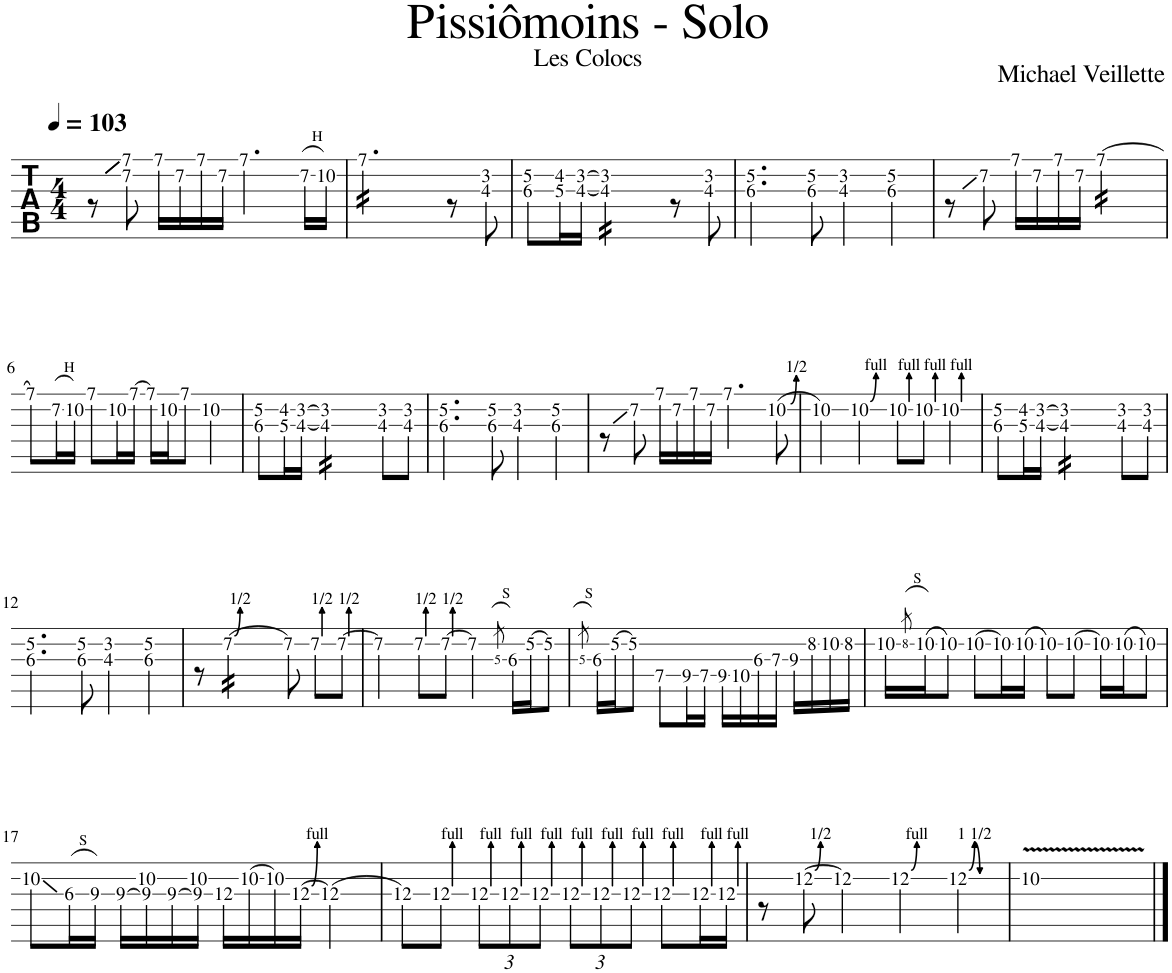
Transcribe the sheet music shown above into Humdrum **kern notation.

**kern
*part1
*staff1
*I"Acoustic Guitar
*I'Guit.
*stria6
*
*k[f#c#g#]
*M4/4
*MM103
=1
8r
8f#\ 8b\
16b\LL
16f#\
16b\
16f#\JJ
4.b\
!LO:TX:a:t=H
(>16f#\LL
16a\JJ)
=2
2.b\
8r
8B\ 8d\
=3
8c#\ 8e\L
16B#\ 16e-\L
[16B\ [16d\JJ
2B\] 2d\]
8r
8B\ 8d\
=4
4.c#\ 4.e\
8c#\ 8e\
4B\ 4d\
4c#\ 4e\
=5
8r
8f#\
16b\LL
16f#\
16b\
16f#\JJ
[2b\
!!LO:LB:g=z
=6
8b\L]
!LO:TX:a:t=H
(>16f#\L
16a\JJ)
8b\L
16a\L
[16b\JJ
16b\LL]
16a\J
8b\J
4a\
=7
8c#\ 8e\L
16B#\ 16e-\L
[16B\ [16d\JJ
2B\] 2d\]
8B\ 8d\L
8B\ 8d\J
=8
4.c#\ 4.e\
8c#\ 8e\
4B\ 4d\
4c#\ 4e\
=9
8r
8f#\
16b\LL
16f#\
16b\
16f#\JJ
4.b\
[8a\
=10
4a\]
4a\
8a\L
8a\J
4a\
=11
8c#\ 8e\L
16B#\ 16e-\L
[16B\ [16d\JJ
2B\] 2d\]
8B\ 8d\L
8B\ 8d\J
!!LO:LB:g=z
=12
4.c#\ 4.e\
8c#\ 8e\
4B\ 4d\
4c#\ 4e\
=13
8r
[2f#\
8f#\]
8f#\L
[8f#\J
=14
4f#\]
8f#\L
[8f#\J
4f#\]
8qc/
!LO:TX:a:t=S
16c#\LL
(>[16e\J
8e\J])
=15
8qc/
!LO:TX:a:t=S
16c#\LL
(>[16e\J
8e\J])
8A\L
16B\L
16A\JJ
16B\LL
16B#\
16c#\
16d\JJ
16e\LL
16g\
16a\
16g\JJ
=16
16a\LL
8qg/
!LO:TX:a:t=S
(>[16a\J
8a\J])
[8a\L
16a\L]
[16a\JJ
8a\L]
[8a\J
16a\LL]
[16a\J
8a\J]
!!LO:LB:g=z
=17
8a\L
!LO:TX:a:t=S
(>16c#\L
16e\JJ)
[16e\LL
16e\] 16a\
[16e\
16e\] 16a\JJ
16f##\LL
[16a\
16a\]
[16f##\JJ
4f##\_
=18
8f##\L]
8f##\J
*Xbrackettup
12f##\L
12f##\
12f##\J
12f##\L
12f##\
12f##\J
8g\L
16f##\L
16f##\JJ
=19
8r
[8b\
4b\]
4b\
4b\
=20
1a
==
*-
